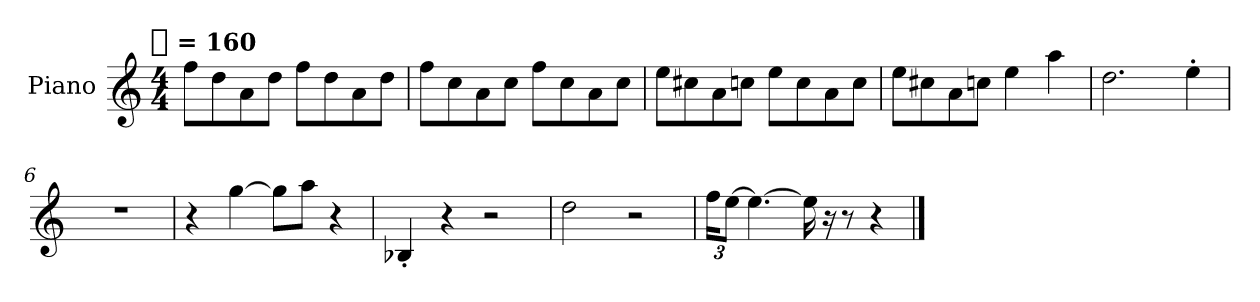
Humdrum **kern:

**kern
*part1
*staff1
*I"Piano
*I'Pno.
*clefG2
!!LO:TX:omd:t=[quarter] = 160
*M4/4
*MM160
=1
8ffL
8dd
8a
8ddJ
8ffL
8dd
8a
8ddJ
=2
8ffL
8cc
8a
8ccJ
8ffL
8cc
8a
8ccJ
=3
8eeL
8cc#X
8a
8ccnJ
8eeL
8cc
8a
8ccJ
=4
8eeL
8cc#X
8a
8ccnJ
4ee
4aa
=5
2.dd
4ee'
!!LO:LB:g=z
=6
1r
=7
4r
[4gg
8ggL]
8aaJ
4r
=8
4B-X'
4r
2r
=9
2dd
2r
=10
24ffKL
[12eeJ
4.ee_
16ee]
16r
8r
4r
==
*-
